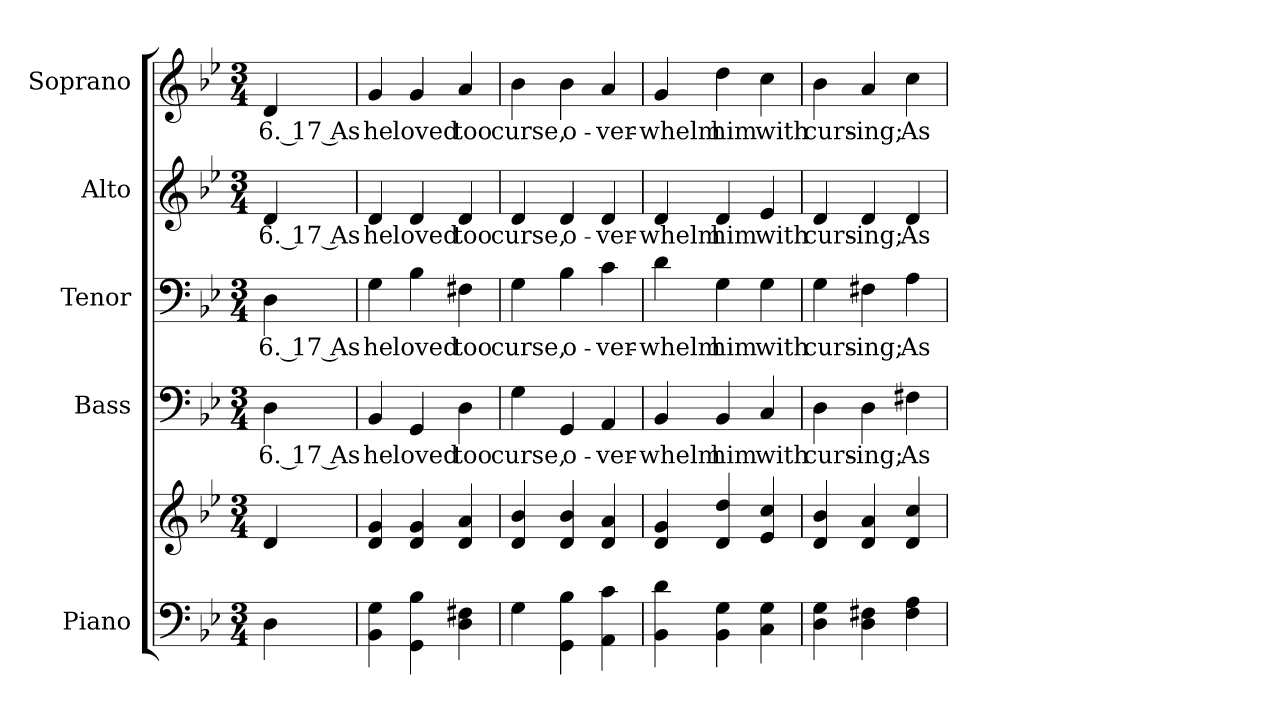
**kern	**kern	**kern	**text	**kern	**text	**kern	**text	**kern	**text
*part5	*part5	*part4	*part4	*part3	*part3	*part2	*part2	*part1	*part1
*staff6	*staff5	*staff4	*staff4	*staff3	*staff3	*staff2	*staff2	*staff1	*staff1
*I"Piano	*	*I"Bass	*	*I"Tenor	*	*I"Alto	*	*I"Soprano	*
*I'Pno.	*	*I'B.	*	*I'T.	*	*I'A.	*	*I'S.	*
!!LO:PB:g=z
*clefF4	*clefG2	*clefF4	*	*clefF4	*	*clefG2	*	*clefG2	*
*k[b-e-]	*k[b-e-]	*k[b-e-]	*	*k[b-e-]	*	*k[b-e-]	*	*k[b-e-]	*
*B-:	*B-:	*B-:	*	*B-:	*	*B-:	*	*B-:	*
*M3/4	*M3/4	*M3/4	*	*M3/4	*	*M3/4	*	*M3/4	*
=	=	=	=	=	=	=	=	=	=
!	!	!	!LO:LY:b:color=#000000	!	!	!	!	!	!
!	!	!	!	!	!LO:LY:b:color=#000000	!	!	!	!
!	!	!	!	!	!	!	!LO:LY:b:color=#000000	!	!
!	!	!	!	!	!	!	!	!	!LO:LY:b:color=#000000
4Di\	4di/	4Di\	6. 17 As	4Di\	6. 17 As	4di/	6. 17 As	4di/	6. 17 As
=1	=1	=1	=1	=1	=1	=1	=1	=1	=1
!	!	!	!LO:LY:b:color=#000000	!	!	!	!	!	!
!	!	!	!	!	!LO:LY:b:color=#000000	!	!	!	!
!	!	!	!	!	!	!	!LO:LY:b:color=#000000	!	!
!	!	!	!	!	!	!	!	!	!LO:LY:b:color=#000000
4BB-i\ 4Gi	4di/ 4gi	4BB-i/	he	4Gi\	he	4di/	he	4gi/	he
!	!	!	!LO:LY:b:color=#000000	!	!	!	!	!	!
!	!	!	!	!	!LO:LY:b:color=#000000	!	!	!	!
!	!	!	!	!	!	!	!LO:LY:b:color=#000000	!	!
!	!	!	!	!	!	!	!	!	!LO:LY:b:color=#000000
4GGi\ 4B-i	4di/ 4gi	4GGi/	loved	4B-i\	loved	4di/	loved	4gi/	loved
!	!	!	!LO:LY:b:color=#000000	!	!	!	!	!	!
!	!	!	!	!	!LO:LY:b:color=#000000	!	!	!	!
!	!	!	!	!	!	!	!LO:LY:b:color=#000000	!	!
!	!	!	!	!	!	!	!	!	!LO:LY:b:color=#000000
4Di\ 4F#Xi	4di/ 4ai	4Di\	too	4F#Xi\	too	4di/	too	4ai/	too
=2	=2	=2	=2	=2	=2	=2	=2	=2	=2
!	!	!	!LO:LY:b:color=#000000	!	!	!	!	!	!
!	!	!	!	!	!LO:LY:b:color=#000000	!	!	!	!
!	!	!	!	!	!	!	!LO:LY:b:color=#000000	!	!
!	!	!	!	!	!	!	!	!	!LO:LY:b:color=#000000
4Gi\	4di/ 4b-i	4Gi\	curse,	4Gi\	curse,	4di/	curse,	4b-i\	curse,
!	!	!	!LO:LY:b:color=#000000	!	!	!	!	!	!
!	!	!	!	!	!LO:LY:b:color=#000000	!	!	!	!
!	!	!	!	!	!	!	!LO:LY:b:color=#000000	!	!
!	!	!	!	!	!	!	!	!	!LO:LY:b:color=#000000
4GGi\ 4B-i	4di/ 4b-i	4GGi/	o-	4B-i\	o-	4di/	o-	4b-i\	o-
!	!	!	!LO:LY:b:color=#000000	!	!	!	!	!	!
!	!	!	!	!	!LO:LY:b:color=#000000	!	!	!	!
!	!	!	!	!	!	!	!LO:LY:b:color=#000000	!	!
!	!	!	!	!	!	!	!	!	!LO:LY:b:color=#000000
4AAi\ 4ci	4di/ 4ai	4AAi/	-ver-	4ci\	-ver-	4di/	-ver-	4ai/	-ver-
=3	=3	=3	=3	=3	=3	=3	=3	=3	=3
!	!	!	!LO:LY:b:color=#000000	!	!	!	!	!	!
!	!	!	!	!	!LO:LY:b:color=#000000	!	!	!	!
!	!	!	!	!	!	!	!LO:LY:b:color=#000000	!	!
!	!	!	!	!	!	!	!	!	!LO:LY:b:color=#000000
4BB-i\ 4di	4di/ 4gi	4BB-i/	-whelm	4di\	-whelm	4di/	-whelm	4gi/	-whelm
!	!	!	!LO:LY:b:color=#000000	!	!	!	!	!	!
!	!	!	!	!	!LO:LY:b:color=#000000	!	!	!	!
!	!	!	!	!	!	!	!LO:LY:b:color=#000000	!	!
!	!	!	!	!	!	!	!	!	!LO:LY:b:color=#000000
4BB-i\ 4Gi	4di/ 4ddi	4BB-i/	him	4Gi\	him	4di/	him	4ddi\	him
!	!	!	!LO:LY:b:color=#000000	!	!	!	!	!	!
!	!	!	!	!	!LO:LY:b:color=#000000	!	!	!	!
!	!	!	!	!	!	!	!LO:LY:b:color=#000000	!	!
!	!	!	!	!	!	!	!	!	!LO:LY:b:color=#000000
4Ci\ 4Gi	4e-i/ 4cci	4Ci/	with	4Gi\	with	4e-i/	with	4cci\	with
=4	=4	=4	=4	=4	=4	=4	=4	=4	=4
!	!	!	!LO:LY:b:color=#000000	!	!	!	!	!	!
!	!	!	!	!	!LO:LY:b:color=#000000	!	!	!	!
!	!	!	!	!	!	!	!LO:LY:b:color=#000000	!	!
!	!	!	!	!	!	!	!	!	!LO:LY:b:color=#000000
4Di\ 4Gi	4di/ 4b-i	4Di\	curs-	4Gi\	curs-	4di/	curs-	4b-i\	curs-
!	!	!	!LO:LY:b:color=#000000	!	!	!	!	!	!
!	!	!	!	!	!LO:LY:b:color=#000000	!	!	!	!
!	!	!	!	!	!	!	!LO:LY:b:color=#000000	!	!
!	!	!	!	!	!	!	!	!	!LO:LY:b:color=#000000
4Di\ 4F#Xi	4di/ 4ai	4Di\	-ing;	4F#Xi\	-ing;	4di/	-ing;	4ai/	-ing;
!	!	!	!LO:LY:b:color=#000000	!	!	!	!	!	!
!	!	!	!	!	!LO:LY:b:color=#000000	!	!	!	!
!	!	!	!	!	!	!	!LO:LY:b:color=#000000	!	!
!	!	!	!	!	!	!	!	!	!LO:LY:b:color=#000000
4F#i\ 4Ai	4di/ 4cci	4F#Xi\	As	4Ai\	As	4di/	As	4cci\	As
=	=	=	=	=	=	=	=	=	=
*-	*-	*-	*-	*-	*-	*-	*-	*-	*-
